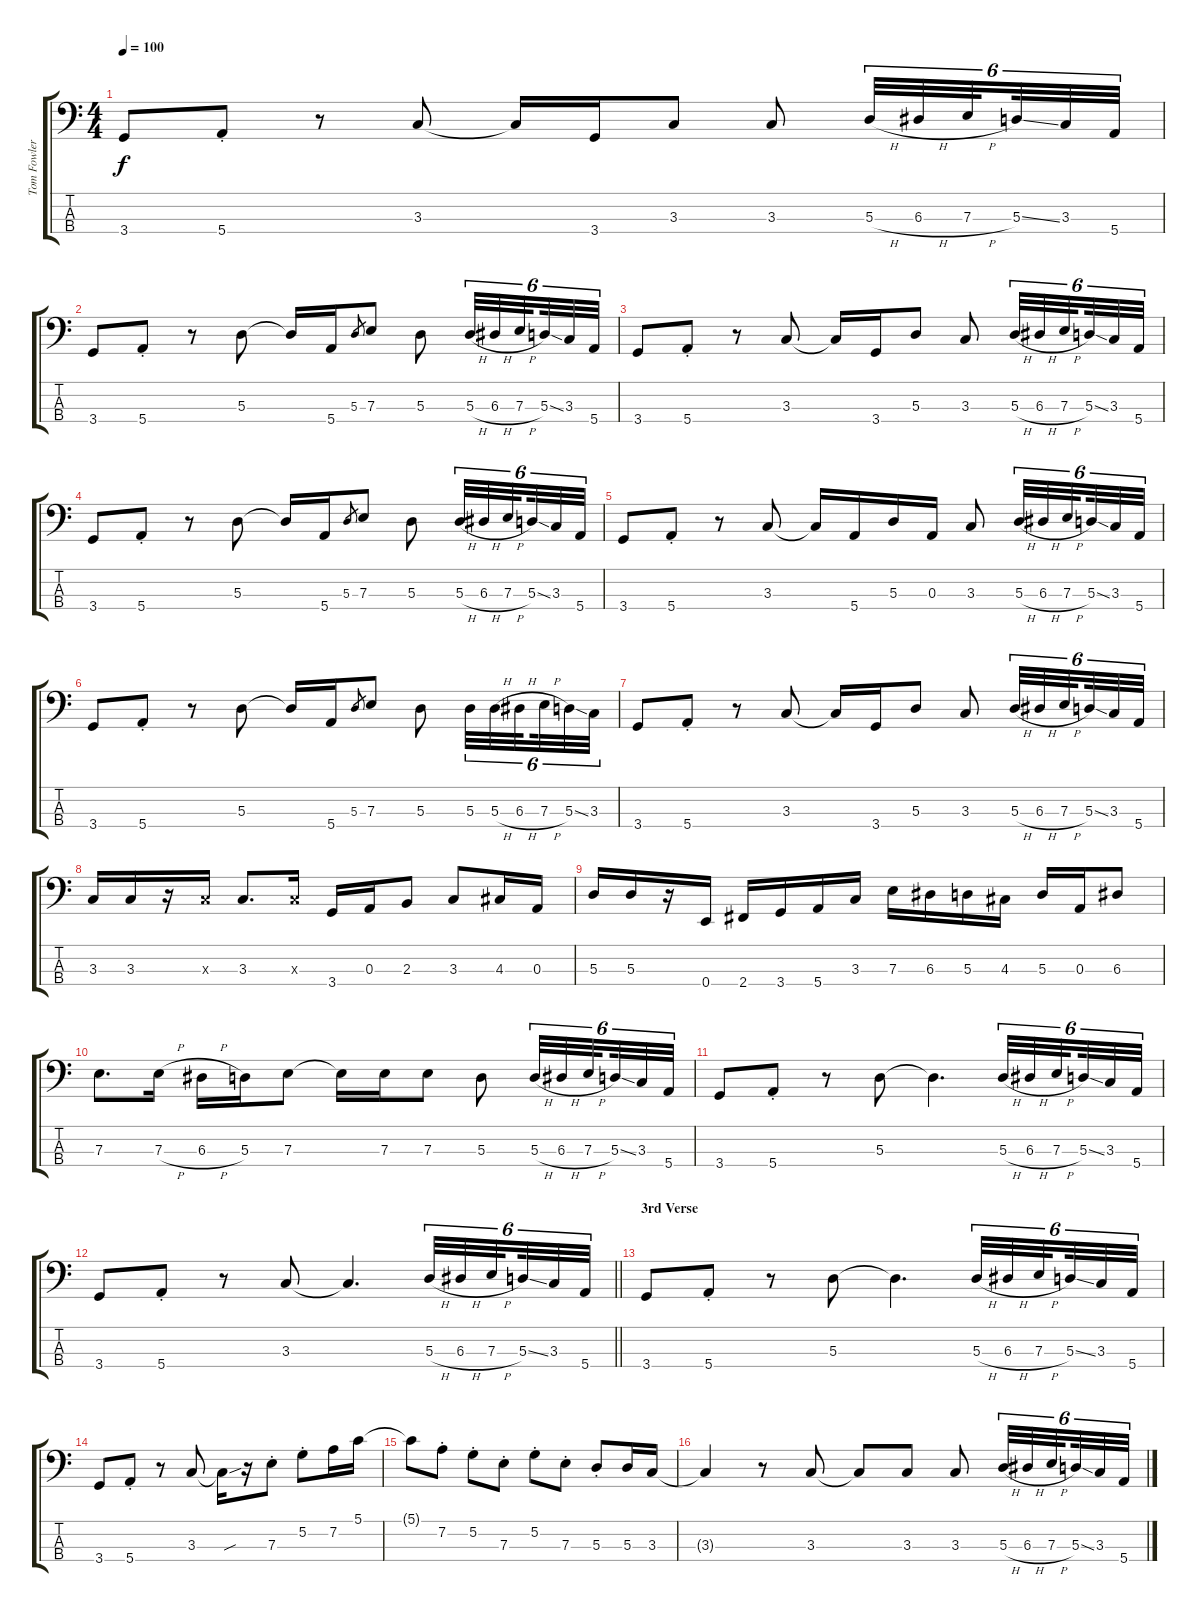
\track ("Tom Fowler" "Tom Fowler") {instrument electricbassfinger}
\staff {score tabs}
\tuning (G2 D2 A1 E1) {hide}
\ts (4 4)
\tempo 100
\clef f4
\ks c
3.4.8{dy f} 5.4{st}.8 r.8 3.3.8 3.3{t}.16 3.4.16 3.3.8 3.3.8 5.3{h}.32{tu (6 4)} 6.3{h}.32{tu (6 4)} 7.3{h}.32{tu (6 4) beam splitsecondary} 5.3{ss}.32{tu (6 4)} 3.3.32{tu (6 4)} 5.4.32{tu (6 4)} |
3.4.8 5.4{st}.8 r.8 5.3.8 5.3{t}.16 5.4.16 5.3.8{gr} 7.3.8 5.3.8 5.3{h}.32{tu (6 4)} 6.3{h}.32{tu (6 4)} 7.3{h}.32{tu (6 4) beam splitsecondary} 5.3{ss}.32{tu (6 4)} 3.3.32{tu (6 4)} 5.4.32{tu (6 4)} |
3.4.8 5.4{st}.8 r.8 3.3.8 3.3{t}.16 3.4.16 5.3.8 3.3.8 5.3{h}.32{tu (6 4)} 6.3{h}.32{tu (6 4)} 7.3{h}.32{tu (6 4) beam splitsecondary} 5.3{ss}.32{tu (6 4)} 3.3.32{tu (6 4)} 5.4.32{tu (6 4)} |
3.4.8 5.4{st}.8 r.8 5.3.8 5.3{t}.16 5.4.16 5.3.8{gr} 7.3.8 5.3.8 5.3{h}.32{tu (6 4)} 6.3{h}.32{tu (6 4)} 7.3{h}.32{tu (6 4) beam splitsecondary} 5.3{ss}.32{tu (6 4)} 3.3.32{tu (6 4)} 5.4.32{tu (6 4)} |
3.4.8 5.4{st}.8 r.8 3.3.8 3.3{t}.16 5.4.16 5.3.16 0.3.16 3.3.8 5.3{h}.32{tu (6 4)} 6.3{h}.32{tu (6 4)} 7.3{h}.32{tu (6 4) beam splitsecondary} 5.3{ss}.32{tu (6 4)} 3.3.32{tu (6 4)} 5.4.32{tu (6 4)} |
3.4.8 5.4{st}.8 r.8 5.3.8 5.3{t}.16 5.4.16 5.3.8{gr} 7.3.8 5.3.8 5.3.32{tu (6 4)} 5.3{h}.32{tu (6 4)} 6.3{h}.32{tu (6 4) beam splitsecondary} 7.3{h}.32{tu (6 4)} 5.3{ss}.32{tu (6 4)} 3.3.32{tu (6 4)} |
3.4.8 5.4{st}.8 r.8 3.3.8 3.3{t}.16 3.4.16 5.3.8 3.3.8 5.3{h}.32{tu (6 4)} 6.3{h}.32{tu (6 4)} 7.3{h}.32{tu (6 4) beam splitsecondary} 5.3{ss}.32{tu (6 4)} 3.3.32{tu (6 4)} 5.4.32{tu (6 4)} |
3.3.16 3.3.16 r.16 3.3{x}.16 3.3.8{d} 3.3{x}.16 3.4.16 0.3.16 2.3.8 3.3.8 4.3.16 0.3.16 |
5.3.16 5.3.16 r.16 0.4.16 2.4.16 3.4.16 5.4.16 3.3.16 7.3.16 6.3.16 5.3.16 4.3.16 5.3.16 0.3.16 6.3.8 |
7.3.8{d} 7.3{h}.16 6.3{h}.16 5.3.16 7.3.8 7.3{t}.16 7.3.16 7.3.8 5.3.8 5.3{h}.32{tu (6 4)} 6.3{h}.32{tu (6 4)} 7.3{h}.32{tu (6 4) beam splitsecondary} 5.3{ss}.32{tu (6 4)} 3.3.32{tu (6 4)} 5.4.32{tu (6 4)} |
3.4.8 5.4{st}.8 r.8 5.3.8 5.3{t}.4{d} 5.3{h}.32{tu (6 4)} 6.3{h}.32{tu (6 4)} 7.3{h}.32{tu (6 4) beam splitsecondary} 5.3{ss}.32{tu (6 4)} 3.3.32{tu (6 4)} 5.4.32{tu (6 4)} |
\barLineRight lightlight
3.4.8 5.4{st}.8 r.8 3.3.8 3.3{t}.4{d} 5.3{h}.32{tu (6 4)} 6.3{h}.32{tu (6 4)} 7.3{h}.32{tu (6 4) beam splitsecondary} 5.3{ss}.32{tu (6 4)} 3.3.32{tu (6 4)} 5.4.32{tu (6 4)} |
\section ("" "3rd Verse")
3.4.8 5.4{st}.8 r.8 5.3.8 5.3{t}.4{d} 5.3{h}.32{tu (6 4)} 6.3{h}.32{tu (6 4)} 7.3{h}.32{tu (6 4) beam splitsecondary} 5.3{ss}.32{tu (6 4)} 3.3.32{tu (6 4)} 5.4.32{tu (6 4)} |
3.4.8 5.4{st}.8 r.8 3.3.8 3.3{sou t}.16 r.16 7.3{st}.8 5.2{st}.8 7.2.16 5.1.16 |
5.1{t}.8 7.2{st}.8 5.2{st}.8 7.3{st}.8 5.2{st}.8 7.3{st}.8 5.3{st}.8 5.3.16 3.3.16 |
3.3{t}.4 r.8 3.3.8 3.3{t}.8 3.3.8 3.3.8 5.3{h}.32{tu (6 4)} 6.3{h}.32{tu (6 4)} 7.3{h}.32{tu (6 4) beam splitsecondary} 5.3{ss}.32{tu (6 4)} 3.3.32{tu (6 4)} 5.4.32{tu (6 4)}
